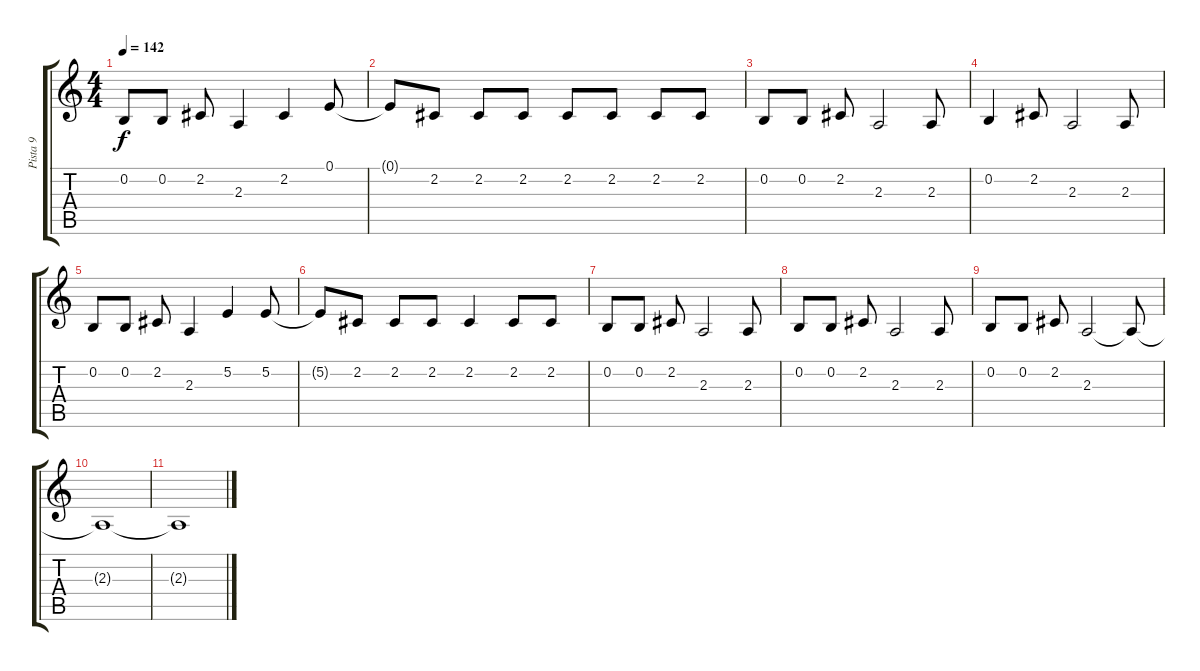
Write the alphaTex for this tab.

\track ("Pista 9" "Pista 9") {instrument electricgrandpiano}
\staff {score tabs}
\tuning (E4 B3 G3 D3 A2 E2) {hide}
\ts (4 4)
\tempo 142
\clef g2
\ks c
0.2.8{dy f} 0.2.8 2.2.8 2.3.4 2.2.4 0.1.8 |
0.1{t}.8 2.2.8 2.2.8 2.2.8 2.2.8 2.2.8 2.2.8 2.2.8 |
0.2.8 0.2.8 2.2.8 2.3.2 2.3.8 |
0.2.4 2.2.8 2.3.2 2.3.8 |
0.2.8 0.2.8 2.2.8 2.3.4 5.2.4 5.2.8 |
5.2{t}.8 2.2.8 2.2.8 2.2.8 2.2.4 2.2.8 2.2.8 |
0.2.8 0.2.8 2.2.8 2.3.2 2.3.8 |
0.2.8 0.2.8 2.2.8 2.3.2 2.3.8 |
0.2.8 0.2.8 2.2.8 2.3.2 2.3{t}.8 |
2.3{t}.1 |
2.3{t}.1
